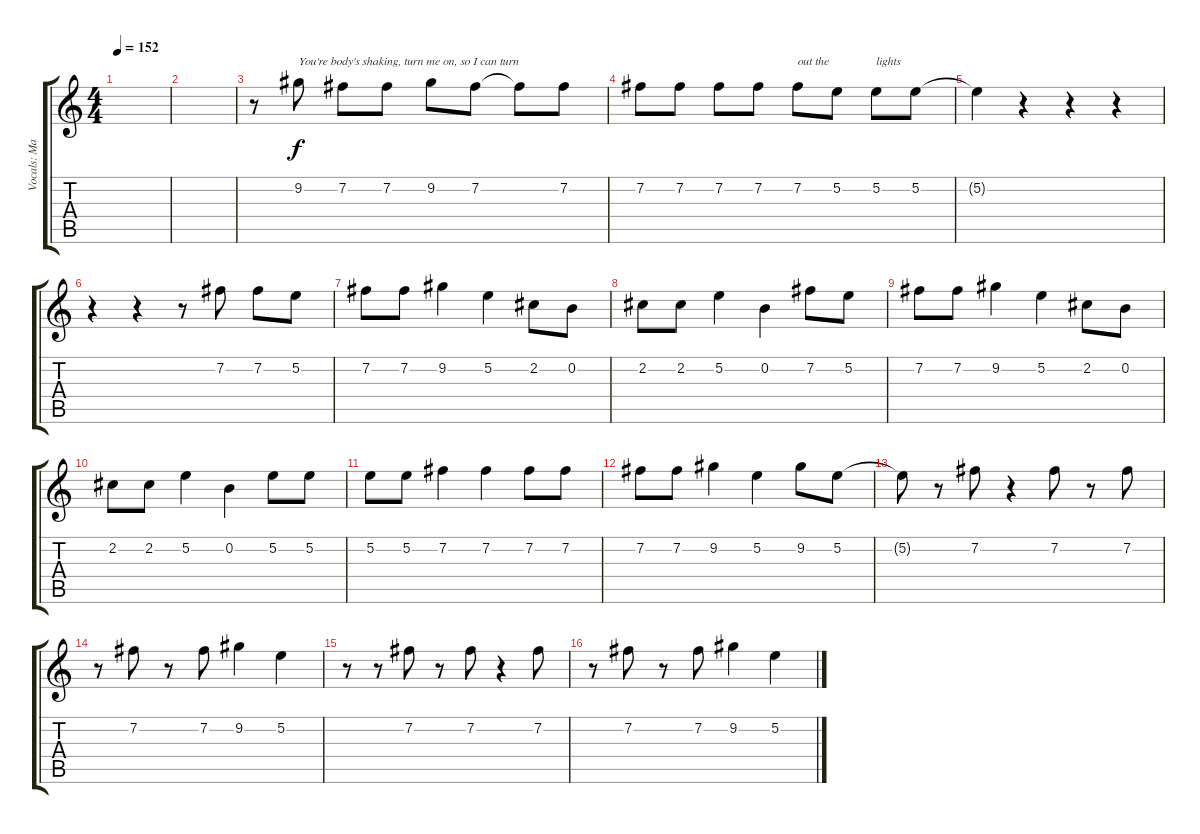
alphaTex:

\track ("Vocals: Mason Musso" "Vocals: Ma") {instrument electricbassfinger}
\staff {score tabs}
\tuning (E4 B3 G3 D3 A2 E2) {hide}
\ts (4 4)
\tempo 152
\clef g2
\ks c
|
|
r.8 9.2.8{txt "You're body's shaking, turn me on, so I can turn"} 7.2.8 7.2.8 9.2.8 7.2.8 7.2{t}.8 7.2.8 |
7.2.8 7.2.8 7.2.8 7.2.8 7.2.8{txt "out the"} 5.2.8 5.2.8{txt "lights"} 5.2.8 |
5.2{t}.4 r.4 r.4 r.4 |
r.4 r.4 r.8 7.2.8 7.2.8 5.2.8 |
7.2.8 7.2.8 9.2.4 5.2.4 2.2.8 0.2.8 |
2.2.8 2.2.8 5.2.4 0.2.4 7.2.8 5.2.8 |
7.2.8 7.2.8 9.2.4 5.2.4 2.2.8 0.2.8 |
2.2.8 2.2.8 5.2.4 0.2.4 5.2.8 5.2.8 |
5.2.8 5.2.8 7.2.4 7.2.4 7.2.8 7.2.8 |
7.2.8 7.2.8 9.2.4 5.2.4 9.2.8 5.2.8 |
5.2{t}.8 r.8 7.2.8 r.4 7.2.8 r.8 7.2.8 |
r.8 7.2.8 r.8 7.2.8 9.2.4 5.2.4 |
r.8 r.8 7.2.8 r.8 7.2.8 r.4 7.2.8 |
r.8 7.2.8 r.8 7.2.8 9.2.4 5.2.4
